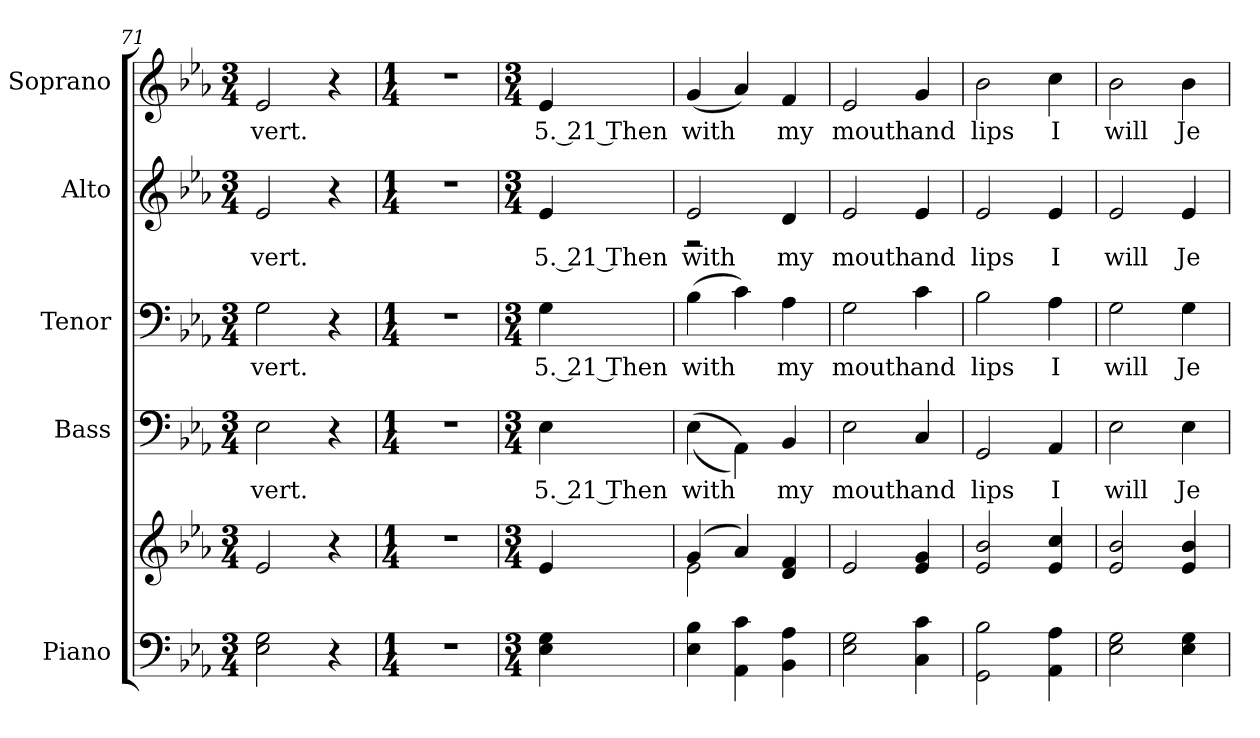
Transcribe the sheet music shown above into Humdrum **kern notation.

**kern	**kern	**kern	**text	**kern	**text	**kern	**text	**kern	**text
*part5	*part5	*part4	*part4	*part3	*part3	*part2	*part2	*part1	*part1
*staff6	*staff5	*staff4	*staff4	*staff3	*staff3	*staff2	*staff2	*staff1	*staff1
*I"Piano	*	*I"Bass	*	*I"Tenor	*	*I"Alto	*	*I"Soprano	*
*I'Pno.	*	*I'B.	*	*I'T.	*	*I'A.	*	*I'S.	*
*clefF4	*clefG2	*clefF4	*	*clefF4	*	*clefG2	*	*clefG2	*
*k[b-e-a-]	*k[b-e-a-]	*k[b-e-a-]	*	*k[b-e-a-]	*	*k[b-e-a-]	*	*k[b-e-a-]	*
*c:	*c:	*c:	*	*c:	*	*c:	*	*c:	*
*M3/4	*M3/4	*M3/4	*	*M3/4	*	*M3/4	*	*M3/4	*
=71	=71	=71	=71	=71	=71	=71	=71	=71	=71
!	!	!	!LO:LY:b:color=#000000	!	!	!	!	!	!
!	!	!	!	!	!LO:LY:b:color=#000000	!	!	!	!
!	!	!	!	!	!	!	!LO:LY:b:color=#000000	!	!
!	!	!	!	!	!	!	!	!	!LO:LY:b:color=#000000
2E-i\ 2Gi	2e-i/	2E-i\	-vert.	2Gi\	-vert.	2e-i/	-vert.	2e-i/	-vert.
4r	4r	4r	.	4r	.	4r	.	4r	.
=72	=72	=72	=72	=72	=72	=72	=72	=72	=72
*M1/4	*M1/4	*M1/4	*	*M1/4	*	*M1/4	*	*M1/4	*
!LO:N:vis=1	!LO:N:vis=1	!LO:N:vis=1	!	!LO:N:vis=1	!	!LO:N:vis=1	!	!LO:N:vis=1	!
4r	4r	4r	.	4r	.	4r	.	4r	.
!!LO:PB:g=z
=73	=73	=73	=73	=73	=73	=73	=73	=73	=73
*M3/4	*M3/4	*M3/4	*	*M3/4	*	*M3/4	*	*M3/4	*
!	!	!	!LO:LY:b:color=#000000	!	!	!	!	!	!
!	!	!	!	!	!LO:LY:b:color=#000000	!	!	!	!
!	!	!	!	!	!	!	!LO:LY:b:color=#000000	!	!
!	!	!	!	!	!	!	!	!	!LO:LY:b:color=#000000
4E-i\ 4Gi	4e-i/	4E-i\	5. 21 Then	4Gi\	5. 21 Then	4e-i/	5. 21 Then	4e-i/	5. 21 Then
=74	=74	=74	=74	=74	=74	=74	=74	=74	=74
*	*^	*	*	*	*	*	*	*	*
!	!	!	!	!LO:LY:b:color=#000000	!	!	!	!	!	!
!	!	!	!	!	!	!LO:LY:b:color=#000000	!	!	!	!
!	!	!	!	!	!	!	!	!LO:LY:b:color=#000000	!	!
*	*	*	*	*	*	*	*^	*	*	*
!	!	!	!	!	!	!	!	!	!	!	!LO:LY:b:color=#000000
4E-i\ 4B-i	(4gi/	2e-i\	((4E-i\	with	(4B-i\	with	2e-i/	2r	with	(4gi/	with
4AA-i\ 4ci	4a-i/)	.	4AA-i\))	.	4ci\)	.	.	.	.	4a-i/)	.
!	!	!	!	!LO:LY:b:color=#000000	!	!	!	!	!	!	!
!	!	!	!	!	!	!LO:LY:b:color=#000000	!	!	!	!	!
!	!	!	!	!	!	!	!	!	!LO:LY:b:color=#000000	!	!
!	!	!	!	!	!	!	!	!	!	!	!LO:LY:b:color=#000000
4BB-i\ 4A-i	4di/ 4fi	4ryy	4BB-i/	my	4A-i\	my	4di/	4ryy	my	4fi/	my
*	*v	*v	*	*	*	*	*v	*v	*	*	*
=75	=75	=75	=75	=75	=75	=75	=75	=75	=75
*	*^	*	*	*	*	*^	*	*	*
!	!	!	!	!LO:LY:b:color=#000000	!	!	!	!	!	!	!
*	*v	*v	*	*	*	*	*v	*v	*	*	*
*	*^	*	*	*	*	*^	*	*	*
!	!	!	!	!	!	!LO:LY:b:color=#000000	!	!	!	!	!
*	*v	*v	*	*	*	*	*v	*v	*	*	*
*	*^	*	*	*	*	*^	*	*	*
!	!	!	!	!	!	!	!	!	!LO:LY:b:color=#000000	!	!
*	*v	*v	*	*	*	*	*v	*v	*	*	*
*	*^	*	*	*	*	*^	*	*	*
!	!	!	!	!	!	!	!	!	!	!	!LO:LY:b:color=#000000
*	*v	*v	*	*	*	*	*v	*v	*	*	*
2E-i\ 2Gi	2e-i/	2E-i\	mouth	2Gi\	mouth	2e-i/	mouth	2e-i/	mouth
!	!	!	!LO:LY:b:color=#000000	!	!	!	!	!	!
!	!	!	!	!	!LO:LY:b:color=#000000	!	!	!	!
!	!	!	!	!	!	!	!LO:LY:b:color=#000000	!	!
!	!	!	!	!	!	!	!	!	!LO:LY:b:color=#000000
4Ci\ 4ci	4e-i/ 4gi	4Ci/	and	4ci\	and	4e-i/	and	4gi/	and
!!LO:PB:g=z
=76	=76	=76	=76	=76	=76	=76	=76	=76	=76
!	!	!	!LO:LY:b:color=#000000	!	!	!	!	!	!
!	!	!	!	!	!LO:LY:b:color=#000000	!	!	!	!
!	!	!	!	!	!	!	!LO:LY:b:color=#000000	!	!
!	!	!	!	!	!	!	!	!	!LO:LY:b:color=#000000
2GGi\ 2B-i	2e-i/ 2b-i	2GGi/	lips	2B-i\	lips	2e-i/	lips	2b-i\	lips
!	!	!	!LO:LY:b:color=#000000	!	!	!	!	!	!
!	!	!	!	!	!LO:LY:b:color=#000000	!	!	!	!
!	!	!	!	!	!	!	!LO:LY:b:color=#000000	!	!
!	!	!	!	!	!	!	!	!	!LO:LY:b:color=#000000
4AA-i\ 4A-i	4e-i/ 4cci	4AA-i/	I	4A-i\	I	4e-i/	I	4cci\	I
=77	=77	=77	=77	=77	=77	=77	=77	=77	=77
!	!	!	!LO:LY:b:color=#000000	!	!	!	!	!	!
!	!	!	!	!	!LO:LY:b:color=#000000	!	!	!	!
!	!	!	!	!	!	!	!LO:LY:b:color=#000000	!	!
!	!	!	!	!	!	!	!	!	!LO:LY:b:color=#000000
2E-i\ 2Gi	2e-i/ 2b-i	2E-i\	will	2Gi\	will	2e-i/	will	2b-i\	will
!	!	!	!LO:LY:b:color=#000000	!	!	!	!	!	!
!	!	!	!	!	!LO:LY:b:color=#000000	!	!	!	!
!	!	!	!	!	!	!	!LO:LY:b:color=#000000	!	!
!	!	!	!	!	!	!	!	!	!LO:LY:b:color=#000000
4E-i\ 4Gi	4e-i/ 4b-i	4E-i\	Je-	4Gi\	Je-	4e-i/	Je-	4b-i\	Je-
=	=	=	=	=	=	=	=	=	=
*-	*-	*-	*-	*-	*-	*-	*-	*-	*-
